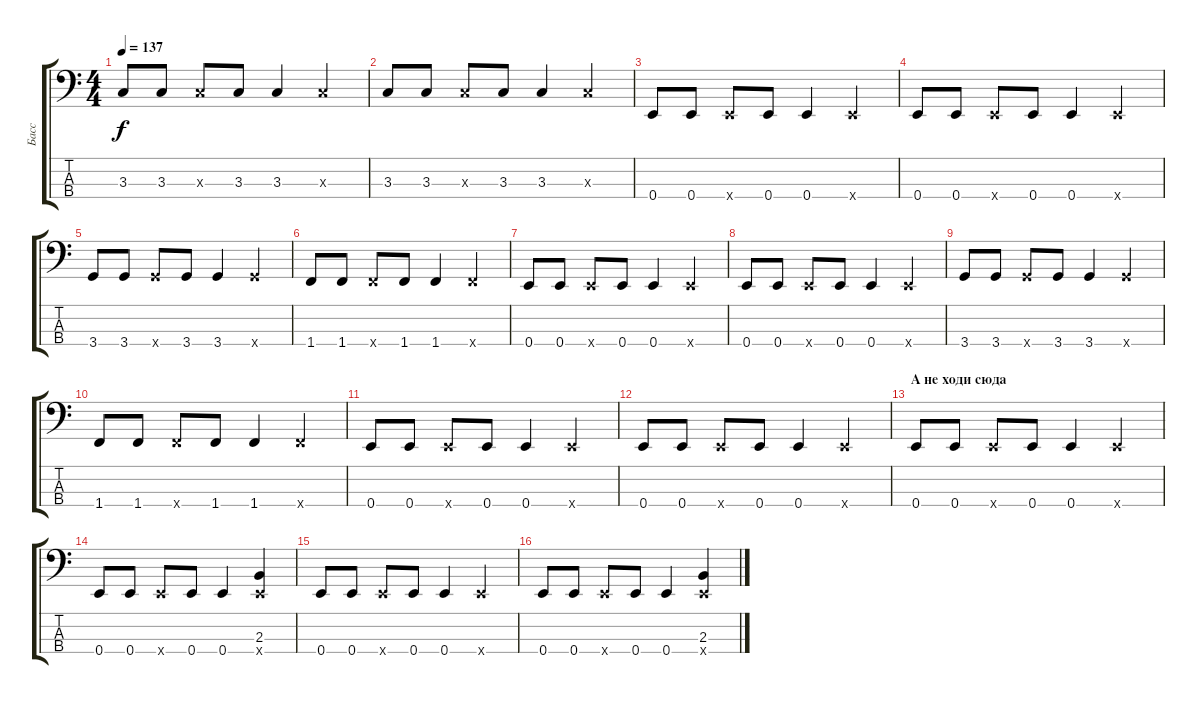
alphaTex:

\track ("Басс" "Басс") {instrument electricbassfinger}
\staff {score tabs}
\tuning (G2 D2 A1 E1) {hide}
\ts (4 4)
\tempo 137
\clef f4
\ks c
3.3.8{dy f} 3.3.8 3.3{x}.8 3.3.8 3.3.4 3.3{x}.4 |
3.3.8 3.3.8 3.3{x}.8 3.3.8 3.3.4 3.3{x}.4 |
0.4.8 0.4.8 0.4{x}.8 0.4.8 0.4.4 0.4{x}.4 |
0.4.8 0.4.8 0.4{x}.8 0.4.8 0.4.4 0.4{x}.4 |
3.4.8 3.4.8 3.4{x}.8 3.4.8 3.4.4 3.4{x}.4 |
1.4.8 1.4.8 1.4{x}.8 1.4.8 1.4.4 1.4{x}.4 |
0.4.8 0.4.8 0.4{x}.8 0.4.8 0.4.4 0.4{x}.4 |
0.4.8 0.4.8 0.4{x}.8 0.4.8 0.4.4 0.4{x}.4 |
3.4.8 3.4.8 3.4{x}.8 3.4.8 3.4.4 3.4{x}.4 |
1.4.8 1.4.8 1.4{x}.8 1.4.8 1.4.4 1.4{x}.4 |
0.4.8 0.4.8 0.4{x}.8 0.4.8 0.4.4 0.4{x}.4 |
0.4.8 0.4.8 0.4{x}.8 0.4.8 0.4.4 0.4{x}.4 |
\section ("" "А не ходи сюда")
0.4.8 0.4.8 0.4{x}.8 0.4.8 0.4.4 0.4{x}.4 |
0.4.8 0.4.8 0.4{x}.8 0.4.8 0.4.4 (2.3 0.4{x}).4 |
0.4.8 0.4.8 0.4{x}.8 0.4.8 0.4.4 0.4{x}.4 |
0.4.8 0.4.8 0.4{x}.8 0.4.8 0.4.4 (2.3 0.4{x}).4
